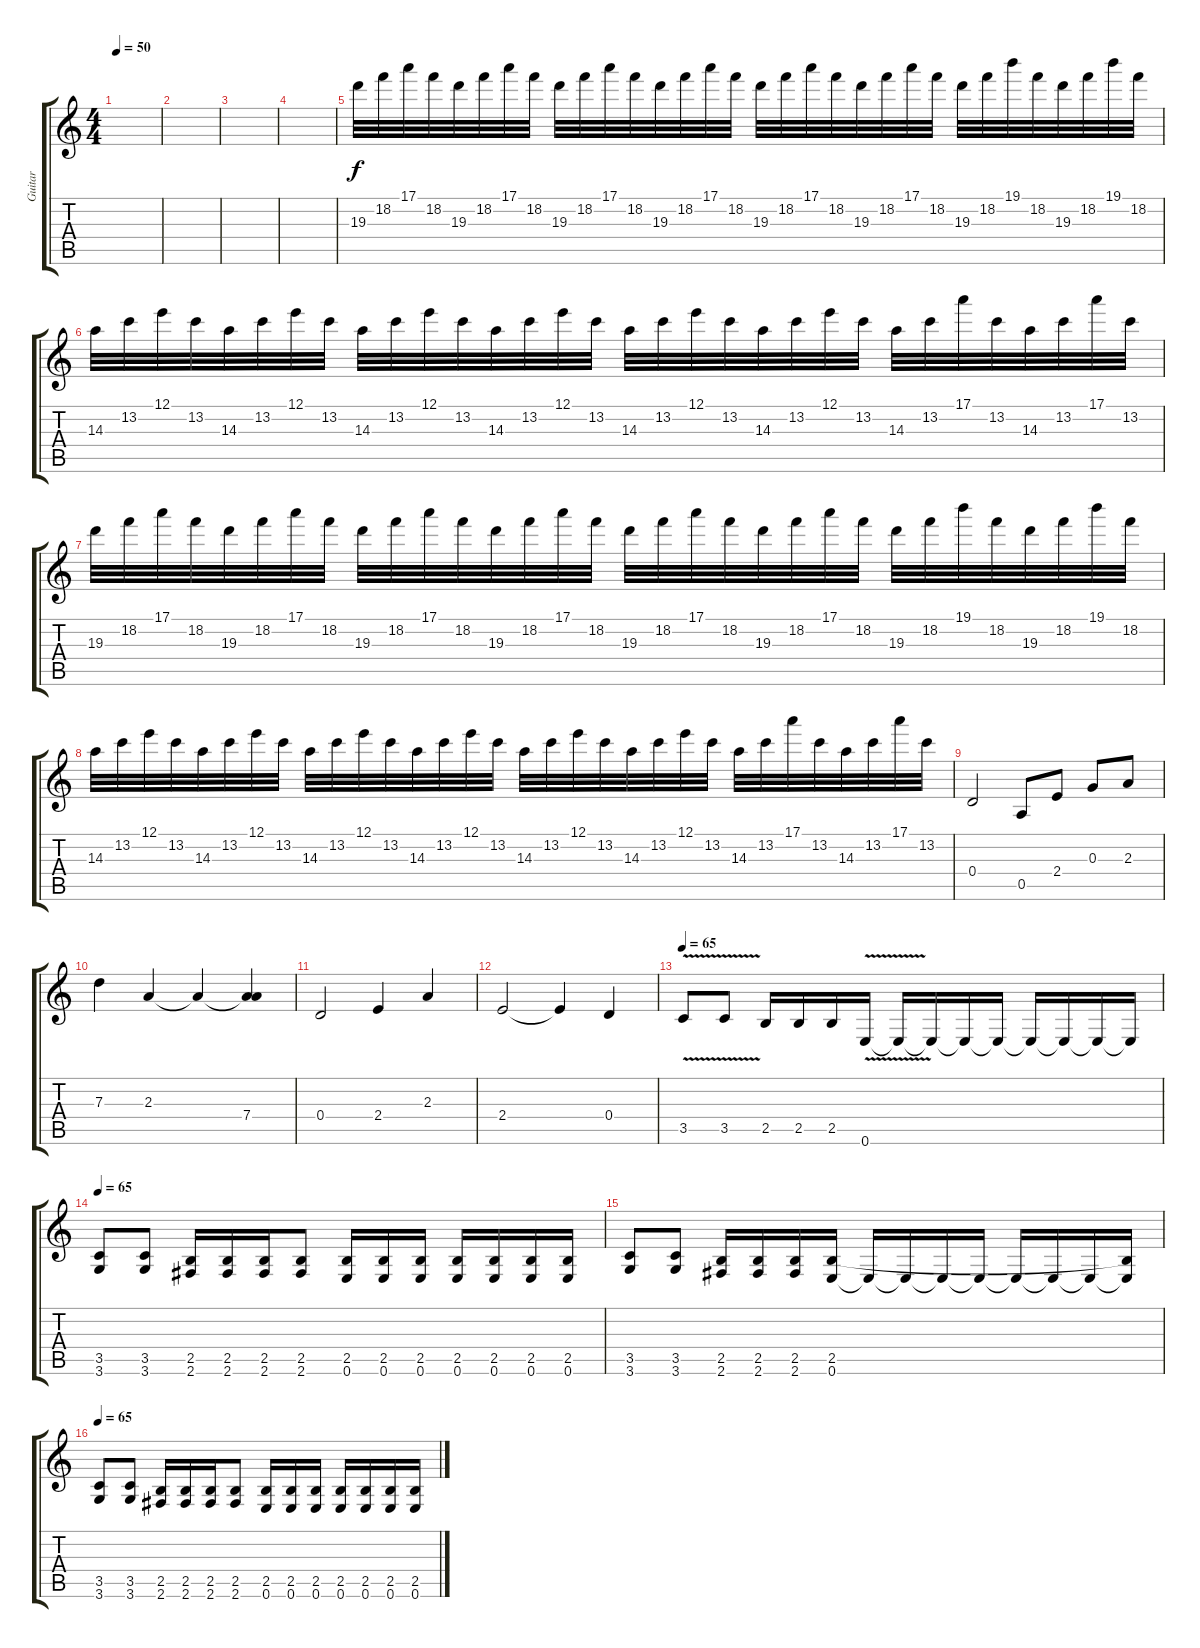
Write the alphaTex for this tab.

\track ("Guitar" "Guitar") {instrument overdrivenguitar}
\staff {score tabs}
\tuning (E4 B3 G3 D3 A2 E2) {hide}
\ts (4 4)
\tempo 50
\clef g2
\ks c
|
|
|
|
19.3.32 18.2.32 17.1.32 18.2.32 19.3.32 18.2.32 17.1.32 18.2.32 19.3.32 18.2.32 17.1.32 18.2.32 19.3.32 18.2.32 17.1.32 18.2.32 19.3.32 18.2.32 17.1.32 18.2.32 19.3.32 18.2.32 17.1.32 18.2.32 19.3.32 18.2.32 19.1.32 18.2.32 19.3.32 18.2.32 19.1.32 18.2.32 |
14.3.32 13.2.32 12.1.32 13.2.32 14.3.32 13.2.32 12.1.32 13.2.32 14.3.32 13.2.32 12.1.32 13.2.32 14.3.32 13.2.32 12.1.32 13.2.32 14.3.32 13.2.32 12.1.32 13.2.32 14.3.32 13.2.32 12.1.32 13.2.32 14.3.32 13.2.32 17.1.32 13.2.32 14.3.32 13.2.32 17.1.32 13.2.32 |
19.3.32 18.2.32 17.1.32 18.2.32 19.3.32 18.2.32 17.1.32 18.2.32 19.3.32 18.2.32 17.1.32 18.2.32 19.3.32 18.2.32 17.1.32 18.2.32 19.3.32 18.2.32 17.1.32 18.2.32 19.3.32 18.2.32 17.1.32 18.2.32 19.3.32 18.2.32 19.1.32 18.2.32 19.3.32 18.2.32 19.1.32 18.2.32 |
14.3.32 13.2.32 12.1.32 13.2.32 14.3.32 13.2.32 12.1.32 13.2.32 14.3.32 13.2.32 12.1.32 13.2.32 14.3.32 13.2.32 12.1.32 13.2.32 14.3.32 13.2.32 12.1.32 13.2.32 14.3.32 13.2.32 12.1.32 13.2.32 14.3.32 13.2.32 17.1.32 13.2.32 14.3.32 13.2.32 17.1.32 13.2.32 |
0.4.2 0.5.8 2.4.8 0.3.8 2.3.8 |
7.3.4 2.3.4 2.3{t}.4 (2.3{t} 7.4).4 |
0.4.2 2.4.4 2.3.4 |
2.4.2 2.4{t}.4 0.4.4 |
\tempo 65
3.5{v}.8 3.5{v}.8 2.5.16 2.5.16 2.5.16 0.6{v}.16 0.6{t}.16 0.6{t}.16 0.6{t}.16 0.6{t}.16 0.6{t}.16 0.6{t}.16 0.6{t}.16 0.6{t}.16 |
\tempo 65
(3.5 3.6).8 (3.5 3.6).8 (2.5 2.6).16 (2.5 2.6).16 (2.5 2.6).16 (2.5 2.6).8 (2.5 0.6).16 (2.5 0.6).16 (2.5 0.6).16 (2.5 0.6).16 (2.5 0.6).16 (2.5 0.6).16 (2.5 0.6).16 |
(3.5 3.6).8 (3.5 3.6).8 (2.5 2.6).16 (2.5 2.6).16 (2.5 2.6).16 (2.5 0.6).16 0.6{t}.16 0.6{t}.16 0.6{t}.16 0.6{t}.16 0.6{t}.16 0.6{t}.16 0.6{t}.16 (2.5{t} 0.6{t}).16 |
\tempo 65
(3.5 3.6).8 (3.5 3.6).8 (2.5 2.6).16 (2.5 2.6).16 (2.5 2.6).16 (2.5 2.6).8 (2.5 0.6).16 (2.5 0.6).16 (2.5 0.6).16 (2.5 0.6).16 (2.5 0.6).16 (2.5 0.6).16 (2.5 0.6).16
